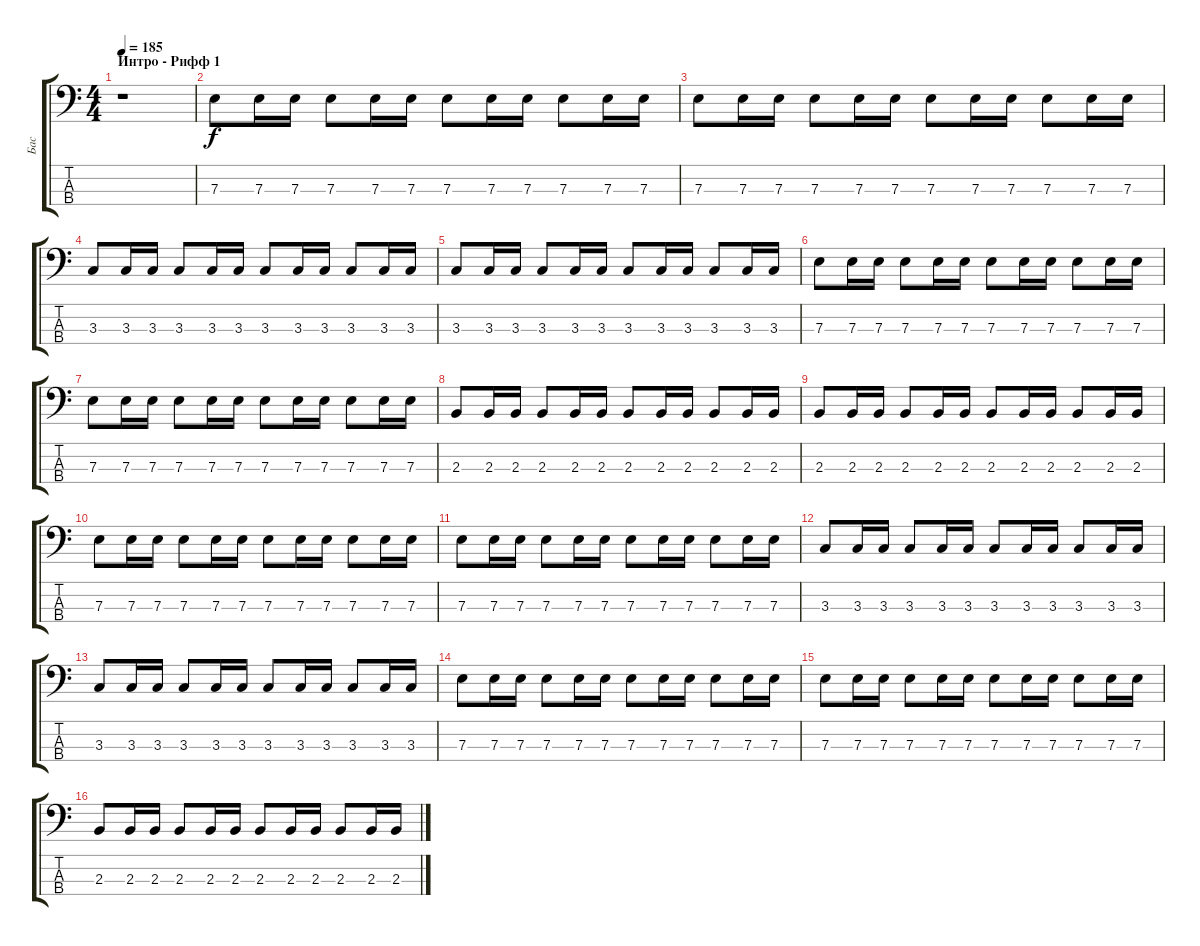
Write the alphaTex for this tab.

\track ("Бас" "Бас") {instrument electricbassfinger}
\staff {score tabs}
\tuning (G2 D2 A1 E1) {hide}
\ts (4 4)
\section ("" "Интро - Рифф 1")
\tempo 185
\clef f4
\ks c
r.1{dy f instrument electricbassfinger} |
7.3.8 7.3.16 7.3.16 7.3.8 7.3.16 7.3.16 7.3.8 7.3.16 7.3.16 7.3.8 7.3.16 7.3.16 |
7.3.8 7.3.16 7.3.16 7.3.8 7.3.16 7.3.16 7.3.8 7.3.16 7.3.16 7.3.8 7.3.16 7.3.16 |
3.3.8 3.3.16 3.3.16 3.3.8 3.3.16 3.3.16 3.3.8 3.3.16 3.3.16 3.3.8 3.3.16 3.3.16 |
3.3.8 3.3.16 3.3.16 3.3.8 3.3.16 3.3.16 3.3.8 3.3.16 3.3.16 3.3.8 3.3.16 3.3.16 |
7.3.8 7.3.16 7.3.16 7.3.8 7.3.16 7.3.16 7.3.8 7.3.16 7.3.16 7.3.8 7.3.16 7.3.16 |
7.3.8 7.3.16 7.3.16 7.3.8 7.3.16 7.3.16 7.3.8 7.3.16 7.3.16 7.3.8 7.3.16 7.3.16 |
2.3.8 2.3.16 2.3.16 2.3.8 2.3.16 2.3.16 2.3.8 2.3.16 2.3.16 2.3.8 2.3.16 2.3.16 |
2.3.8 2.3.16 2.3.16 2.3.8 2.3.16 2.3.16 2.3.8 2.3.16 2.3.16 2.3.8 2.3.16 2.3.16 |
7.3.8 7.3.16 7.3.16 7.3.8 7.3.16 7.3.16 7.3.8 7.3.16 7.3.16 7.3.8 7.3.16 7.3.16 |
7.3.8 7.3.16 7.3.16 7.3.8 7.3.16 7.3.16 7.3.8 7.3.16 7.3.16 7.3.8 7.3.16 7.3.16 |
3.3.8 3.3.16 3.3.16 3.3.8 3.3.16 3.3.16 3.3.8 3.3.16 3.3.16 3.3.8 3.3.16 3.3.16 |
3.3.8 3.3.16 3.3.16 3.3.8 3.3.16 3.3.16 3.3.8 3.3.16 3.3.16 3.3.8 3.3.16 3.3.16 |
7.3.8 7.3.16 7.3.16 7.3.8 7.3.16 7.3.16 7.3.8 7.3.16 7.3.16 7.3.8 7.3.16 7.3.16 |
7.3.8 7.3.16 7.3.16 7.3.8 7.3.16 7.3.16 7.3.8 7.3.16 7.3.16 7.3.8 7.3.16 7.3.16 |
2.3.8 2.3.16 2.3.16 2.3.8 2.3.16 2.3.16 2.3.8 2.3.16 2.3.16 2.3.8 2.3.16 2.3.16
